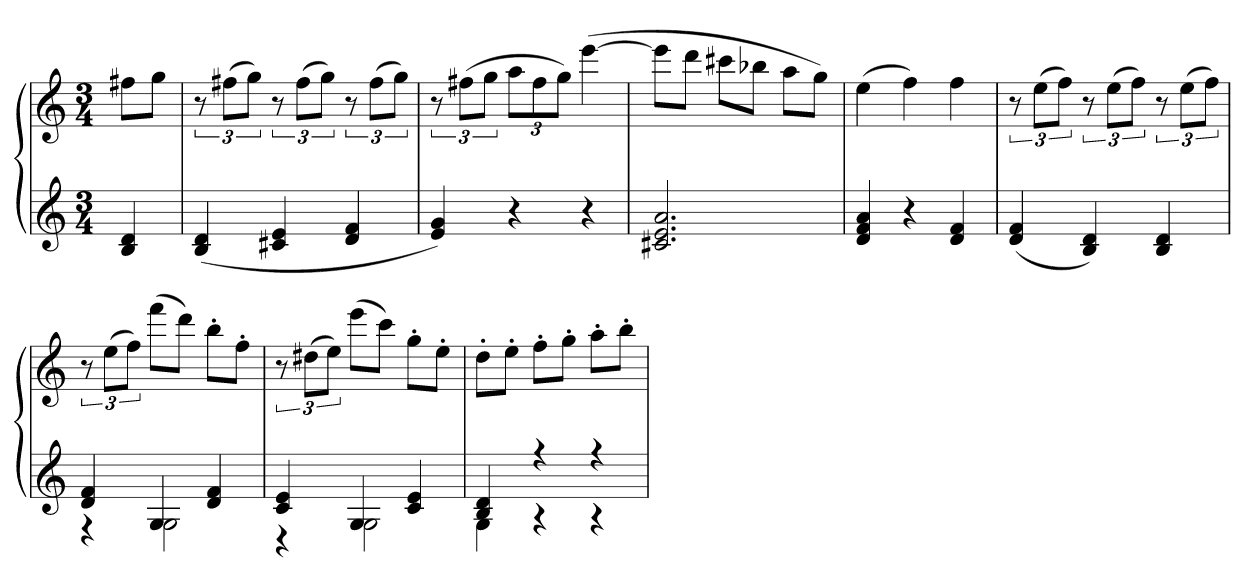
**kern	**kern
*part1	*part1
*staff2	*staff1
*clefG2	*clefG2
*k[]	*k[]
*C:	*C:
*M3/4	*M3/4
=	=
4B 4d	8ff#XL
.	8ggJ
=	=
(4B 4d	12r
.	(12ff#XL
.	12ggJ)
4c#X 4e	12r
.	(12ff#L
.	12ggJ)
4d 4f	12r
.	(12ff#L
.	12ggJ)
=	=
4e 4g)	12r
.	(12ff#XL
.	12ggJ
4r	12aaL
.	12ff#
.	12ggJ)
4r	([4eee
=	=
2.c#X 2.e 2.a	8eeeL]
.	8dddJ
.	8ccc#XL
.	8bb-XJ
.	8aaL
.	8ggJ)
=	=
4d 4f 4a	(4ee
4r	4ff)
4d 4f	4ff
=	=
(4d 4f	12r
.	(12eeL
.	12ffJ)
4B 4d)	12r
.	(12eeL
.	12ffJ)
4B 4d	12r
.	(12eeL
.	12ffJ)
=	=
*^	*
4d 4f	4r	12r
.	.	(12eeL
.	.	12ffJ)
4G	2G	(8fffL
.	.	8dddJ)
4d 4f	.	8bb'L
.	.	8ff'J
=	=	=
4c 4e	4r	12r
.	.	(12dd#XL
.	.	12eeJ)
4G	2G	(8eeeL
.	.	8cccJ)
4c 4e	.	8gg'L
.	.	8ee'J
=	=	=
4B 4d	4G	8dd'L
.	.	8ee'J
4r	4r	8ff'L
.	.	8gg'J
4r	4r	8aa'L
.	.	8bb'J
*v	*v	*
=	=
*-	*-
